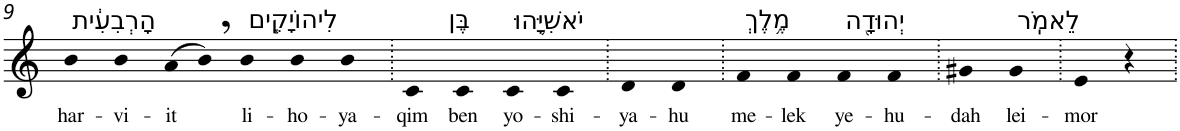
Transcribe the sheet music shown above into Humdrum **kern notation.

**kern	**text
*part1	*part1
*staff1	*staff1
*I"Piano	*
*I'Pno	*
!!LO:PB:g=z
*clefG2	*
*k[]	*
=9	=9
!LO:TX:a:t=הָרְבִעִ֔ית	!
!	!LO:LY:b
4b	har-
!	!LO:LY:b
4b	-vi-
!	!LO:LY:b
(>8a	-it
8b,)	.
!LO:TX:a:t=לִיהוֹיָקִ֧ים	!
!	!LO:LY:b
4b	li-
!	!LO:LY:b
4b	-ho-
!	!LO:LY:b
4b	-ya-
=10.	=10.
!	!LO:LY:b
4c	-qim
!LO:TX:a:t=בֶּן	!
!	!LO:LY:b
4c	ben
!LO:TX:a:t=יֹאשִׁיָּ֛הוּ	!
!	!LO:LY:b
4c	yo-
!	!LO:LY:b
4c	-shi-
=11.	=11.
!	!LO:LY:b
4d	-ya-
!	!LO:LY:b
4d	-hu
=12.	=12.
!LO:TX:a:t=מֶ֥לֶךְ	!
!	!LO:LY:b
4f	me-
!	!LO:LY:b
4f	-lek
!LO:TX:a:t=יְהוּדָ֖ה	!
!	!LO:LY:b
4f	ye-
!	!LO:LY:b
4f	-hu-
=13.	=13.
!	!LO:LY:b
4g#X	-dah
!LO:TX:a:t=לֵאמֹֽר	!
!	!LO:LY:b
4g#	lei-
=14.	=14.
!	!LO:LY:b
4e	-mor
4r	.
=.	=.
*-	*-
